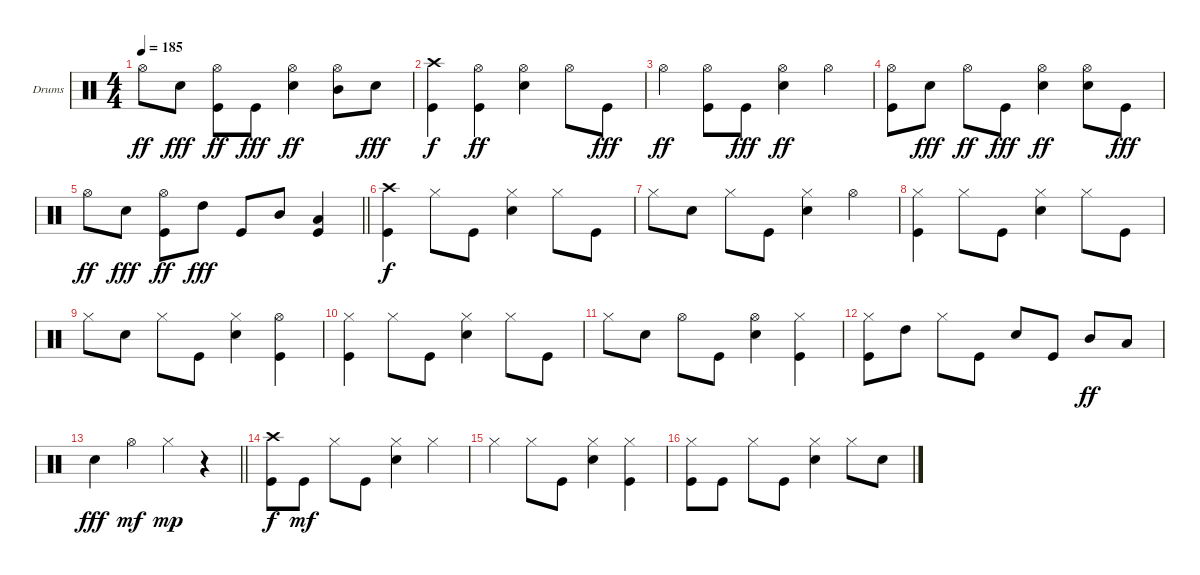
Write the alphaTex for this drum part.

\bracketExtendMode groupsimilarinstruments
\firstSystemTrackNameOrientation horizontal
\otherSystemsTrackNameOrientation horizontal
\track ("Drumkit" "Drums") {instrument percussion}
\staff {score}
\articulation defaults
\ts (4 4)
\tempo 185
\clef neutral
\ks c "Hi-Hat (open)".8{dy ff} "Snare (hit) 2".8{dy fff}
("Hi-Hat (open)" "Kick (hit)").8{dy ff} "Kick (hit)".8{dy fff} ("Hi-Hat (open)" "Snare (hit) 2").4{dy ff} ("Hi-Hat (open)" "Mid Tom (hit)").8 "Snare (hit) 2".8{dy fff} |
("Crash high (hit)" "Kick (hit)").4{dy f} ("Hi-Hat (open)" "Kick (hit)").4{dy ff} ("Hi-Hat (open)" "Snare (hit) 2").4 "Hi-Hat (open)".8 "Kick (hit)".8{dy fff} |
"Hi-Hat (open)".4{dy ff} ("Hi-Hat (open)" "Kick (hit)").8 "Kick (hit)".8{dy fff} ("Hi-Hat (open)" "Snare (hit) 2").4{dy ff} "Hi-Hat (open)".4 |
("Hi-Hat (open)" "Kick (hit)").8 "Snare (hit) 2".8{dy fff} "Hi-Hat (open)".8{dy ff} "Kick (hit)".8{dy fff} ("Hi-Hat (open)" "Snare (hit) 2").4{dy ff} ("Hi-Hat (open)" "Snare (hit) 2").8 "Kick (hit)".8{dy fff} |
\barLineRight lightlight "Hi-Hat (open)".8{dy ff} "Snare (hit) 2".8{dy fff}
("Hi-Hat (open)" "Kick (hit)").8{dy ff} "High Tom (hit)".8{dy fff} "Kick (hit)".8 "Mid Tom (hit)".8 ("Low Tom (hit)" "Kick (hit)").4 |
\section ("" "")
("Crash high (hit)" "Kick (hit)").4{dy f} "Hi-Hat (closed)".8 "Kick (hit)".8 ("Hi-Hat (closed)" "Snare (hit) 2").4 "Hi-Hat (closed)".8 "Kick (hit)".8 |
"Hi-Hat (closed)".8 "Snare (hit) 2".8 "Hi-Hat (closed)".8 "Kick (hit)".8 ("Hi-Hat (closed)" "Snare (hit) 2").4 "Hi-Hat (open)".4 |
("Hi-Hat (closed)" "Kick (hit)").4 "Hi-Hat (closed)".8 "Kick (hit)".8 ("Hi-Hat (closed)" "Snare (hit) 2").4 "Hi-Hat (closed)".8 "Kick (hit)".8 |
"Hi-Hat (closed)".8 "Snare (hit) 2".8 "Hi-Hat (closed)".8 "Kick (hit)".8 ("Hi-Hat (closed)" "Snare (hit) 2").4 ("Hi-Hat (open)" "Kick (hit)").4 |
("Hi-Hat (closed)" "Kick (hit)").4 "Hi-Hat (closed)".8 "Kick (hit)".8 ("Hi-Hat (closed)" "Snare (hit) 2").4 "Hi-Hat (closed)".8 "Kick (hit)".8 |
"Hi-Hat (closed)".8 "Snare (hit) 2".8 "Hi-Hat (open)".8 "Kick (hit)".8 ("Hi-Hat (open)" "Snare (hit) 2").4 ("Hi-Hat (closed)" "Kick (hit)").4 |
("Hi-Hat (closed)" "Kick (hit)").8 "High Tom (hit)".8 "Hi-Hat (closed)".8 "Kick (hit)".8 "Snare (hit) 2".8 "Kick (hit)".8 "Mid Tom (hit)".8{dy ff} "Low Tom (hit)".8 |
\barLineRight lightlight "Snare (hit) 2".4{dy fff} "Hi-Hat (open)".4{dy mf} "Hi-Hat (closed)".4{dy mp}
r.4 |
\section ("" "")
("Crash high (hit)" "Kick (hit)").8{dy f} "Kick (hit)".8{dy mf} "Hi-Hat (closed)".8 "Kick (hit)".8 ("Hi-Hat (closed)" "Snare (hit) 2").4 "Hi-Hat (closed)".4 |
"Hi-Hat (closed)".4 "Hi-Hat (closed)".8 "Kick (hit)".8 ("Hi-Hat (closed)" "Snare (hit) 2").4 ("Hi-Hat (closed)" "Kick (hit)").4 |
("Hi-Hat (closed)" "Kick (hit)").8 "Kick (hit)".8 "Hi-Hat (closed)".8 "Kick (hit)".8 ("Hi-Hat (closed)" "Snare (hit) 2").4 "Hi-Hat (closed)".8 "Snare (hit) 2".8
